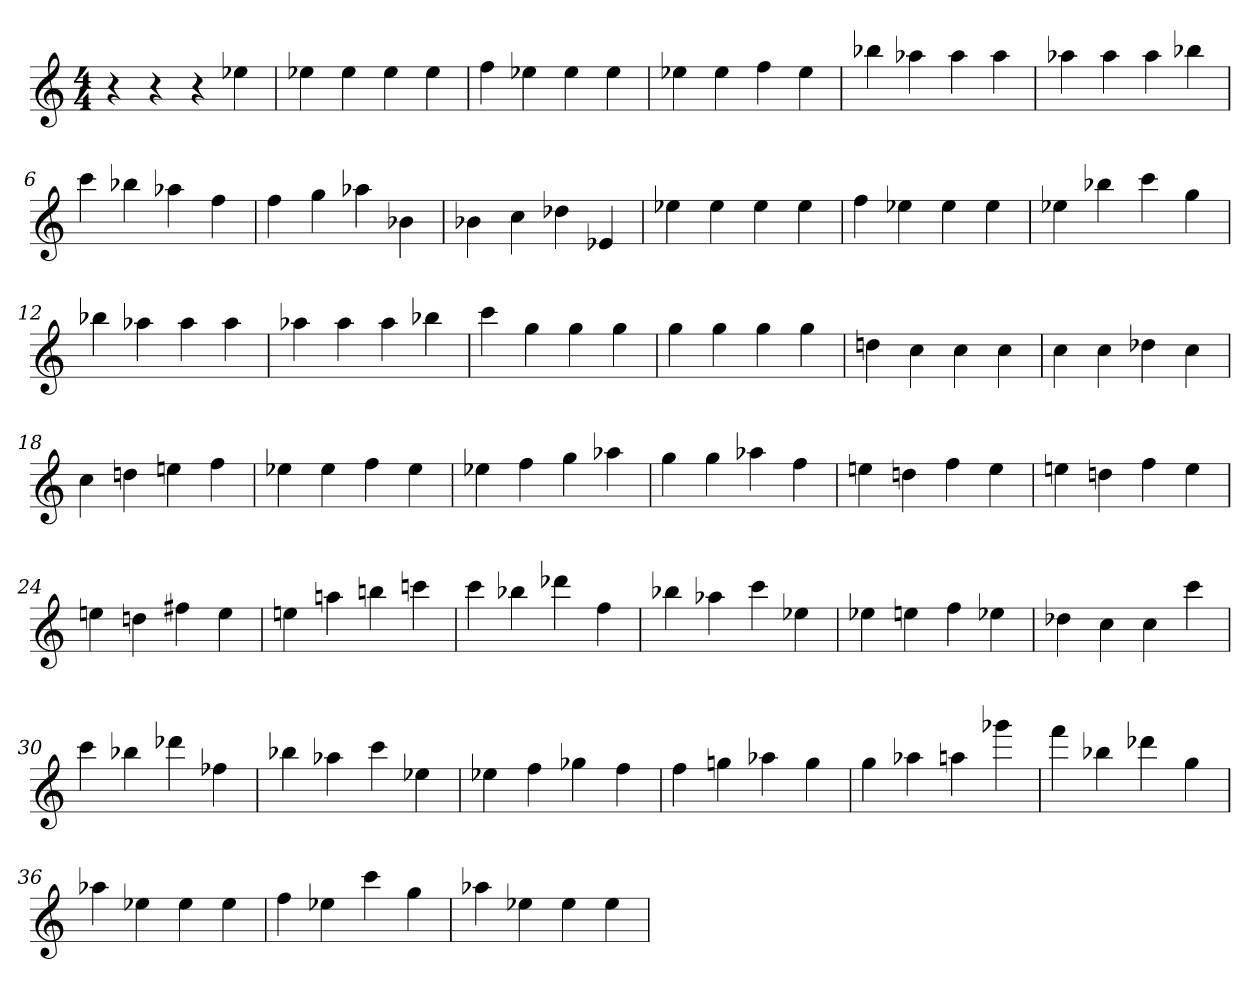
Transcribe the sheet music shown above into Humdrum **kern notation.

**kern
*part1
*staff1
*M4/4
=
4r
4r
4r
4ee-X
=1
4ee-X
4ee-
4ee-
4ee-
=2
4ff
4ee-X
4ee-
4ee-
=3
4ee-X
4ee-
4ff
4ee-
=4
4bb-X
4aa-X
4aa-
4aa-
=5
4aa-X
4aa-
4aa-
4bb-X
=6
4ccc
4bb-X
4aa-X
4ff
=7
4ff
4gg
4aa-X
4b-X
=8
4b-X
4cc
4dd-X
4e-X
=9
4ee-X
4ee-
4ee-
4ee-
=10
4ff
4ee-X
4ee-
4ee-
=11
4ee-X
4bb-X
4ccc
4gg
=12
4bb-X
4aa-X
4aa-
4aa-
=13
4aa-X
4aa-
4aa-
4bb-X
=14
4ccc
4gg
4gg
4gg
=15
4gg
4gg
4gg
4gg
=16
4ddn
4cc
4cc
4cc
=17
4cc
4cc
4dd-X
4cc
=18
4cc
4ddn
4een
4ff
=19
4ee-X
4ee-
4ff
4ee-
=20
4ee-X
4ff
4gg
4aa-X
=21
4gg
4gg
4aa-X
4ff
=22
4een
4ddn
4ff
4ee
=23
4een
4ddn
4ff
4ee
=24
4een
4ddn
4ff#X
4ee
=25
4een
4aan
4bbn
4cccn
=26
4ccc
4bb-X
4ddd-X
4ff
=27
4bb-X
4aa-X
4ccc
4ee-X
=28
4ee-X
4een
4ff
4ee-X
=29
4dd-X
4cc
4cc
4ccc
=30
4ccc
4bb-X
4ddd-X
4ff-X
=31
4bb-X
4aa-X
4ccc
4ee-X
=32
4ee-X
4ff
4gg-X
4ff
=33
4ff
4ggn
4aa-X
4gg
=34
4gg
4aa-X
4aan
4ggg-X
=35
4fff
4bb-X
4ddd-X
4gg
=36
4aa-X
4ee-X
4ee-
4ee-
=37
4ff
4ee-X
4ccc
4gg
=38
4aa-X
4ee-X
4ee-
4ee-
=
*-
